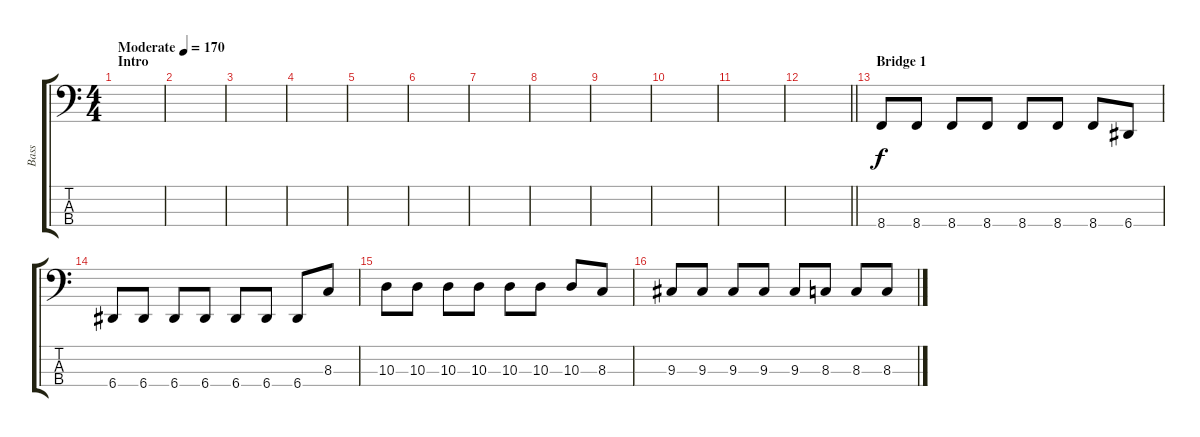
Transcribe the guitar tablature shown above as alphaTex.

\track ("Bass" "Bass") {instrument electricbassfinger}
\staff {score tabs}
\tuning (D2 A1 E1 A0) {hide}
\ts (4 4)
\section ("" "Intro")
\tempo (170 "Moderate")
\clef f4
\ks c
|
|
|
|
|
|
|
|
|
|
|
\barLineRight lightlight
|
\section ("" "Bridge 1")
8.4.8 8.4.8 8.4.8 8.4.8 8.4.8 8.4.8 8.4.8 6.4.8 |
6.4.8 6.4.8 6.4.8 6.4.8 6.4.8 6.4.8 6.4.8 8.3.8 |
10.3.8 10.3.8 10.3.8 10.3.8 10.3.8 10.3.8 10.3.8 8.3.8 |
9.3.8 9.3.8 9.3.8 9.3.8 9.3.8 8.3.8 8.3.8 8.3.8
